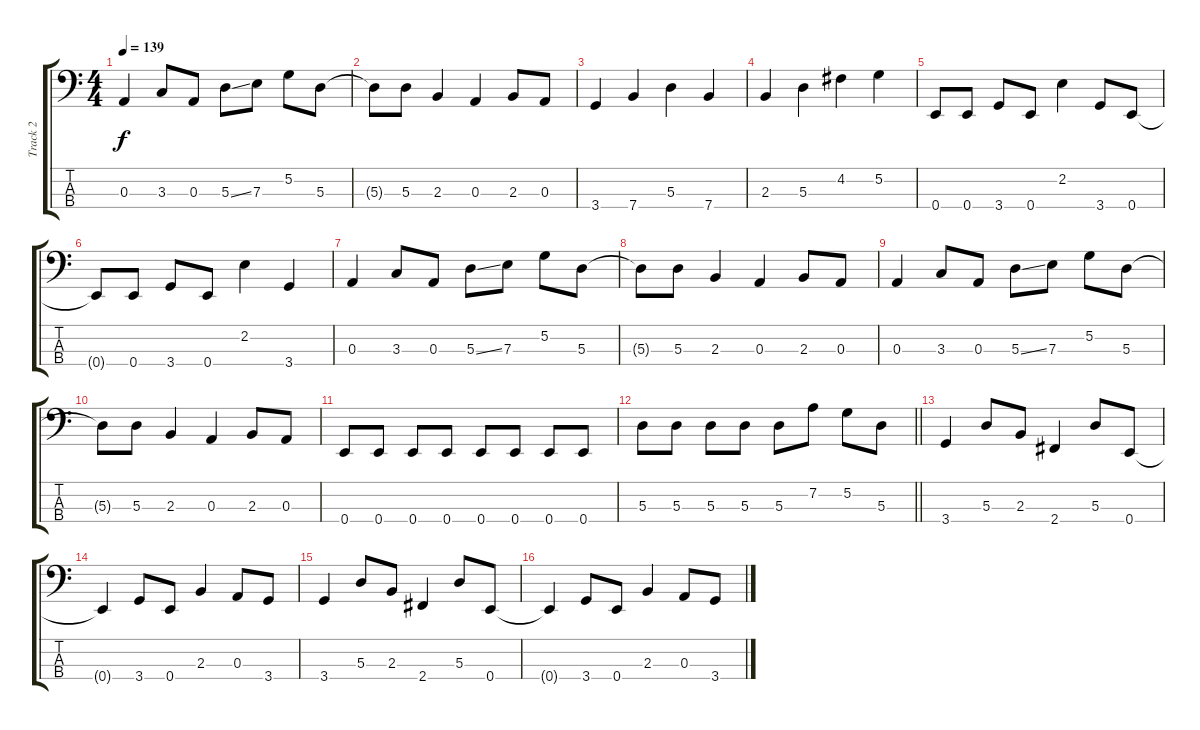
\track ("Track 2" "Track 2") {instrument electricbassfinger}
\staff {score tabs}
\tuning (G2 D2 A1 E1) {hide}
\ts (4 4)
\tempo 139
\clef f4
\ks c
0.3.4{dy f} 3.3.8 0.3.8 5.3{ss}.8 7.3.8 5.2.8 5.3.8 |
5.3{t}.8 5.3.8 2.3.4 0.3.4 2.3.8 0.3.8 |
3.4.4 7.4.4 5.3.4 7.4.4 |
2.3.4 5.3.4 4.2.4 5.2.4 |
0.4.8 0.4.8 3.4.8 0.4.8 2.2.4 3.4.8 0.4.8 |
0.4{t}.8 0.4.8 3.4.8 0.4.8 2.2.4 3.4.4 |
0.3.4 3.3.8 0.3.8 5.3{ss}.8 7.3.8 5.2.8 5.3.8 |
5.3{t}.8 5.3.8 2.3.4 0.3.4 2.3.8 0.3.8 |
0.3.4 3.3.8 0.3.8 5.3{ss}.8 7.3.8 5.2.8 5.3.8 |
5.3{t}.8 5.3.8 2.3.4 0.3.4 2.3.8 0.3.8 |
0.4.8 0.4.8 0.4.8 0.4.8 0.4.8 0.4.8 0.4.8 0.4.8 |
\barLineRight lightlight
5.3.8 5.3.8 5.3.8 5.3.8 5.3.8 7.2.8 5.2.8 5.3.8 |
3.4.4 5.3.8 2.3.8 2.4.4 5.3.8 0.4.8 |
0.4{t}.4 3.4.8 0.4.8 2.3.4 0.3.8 3.4.8 |
3.4.4 5.3.8 2.3.8 2.4.4 5.3.8 0.4.8 |
0.4{t}.4 3.4.8 0.4.8 2.3.4 0.3.8 3.4.8
